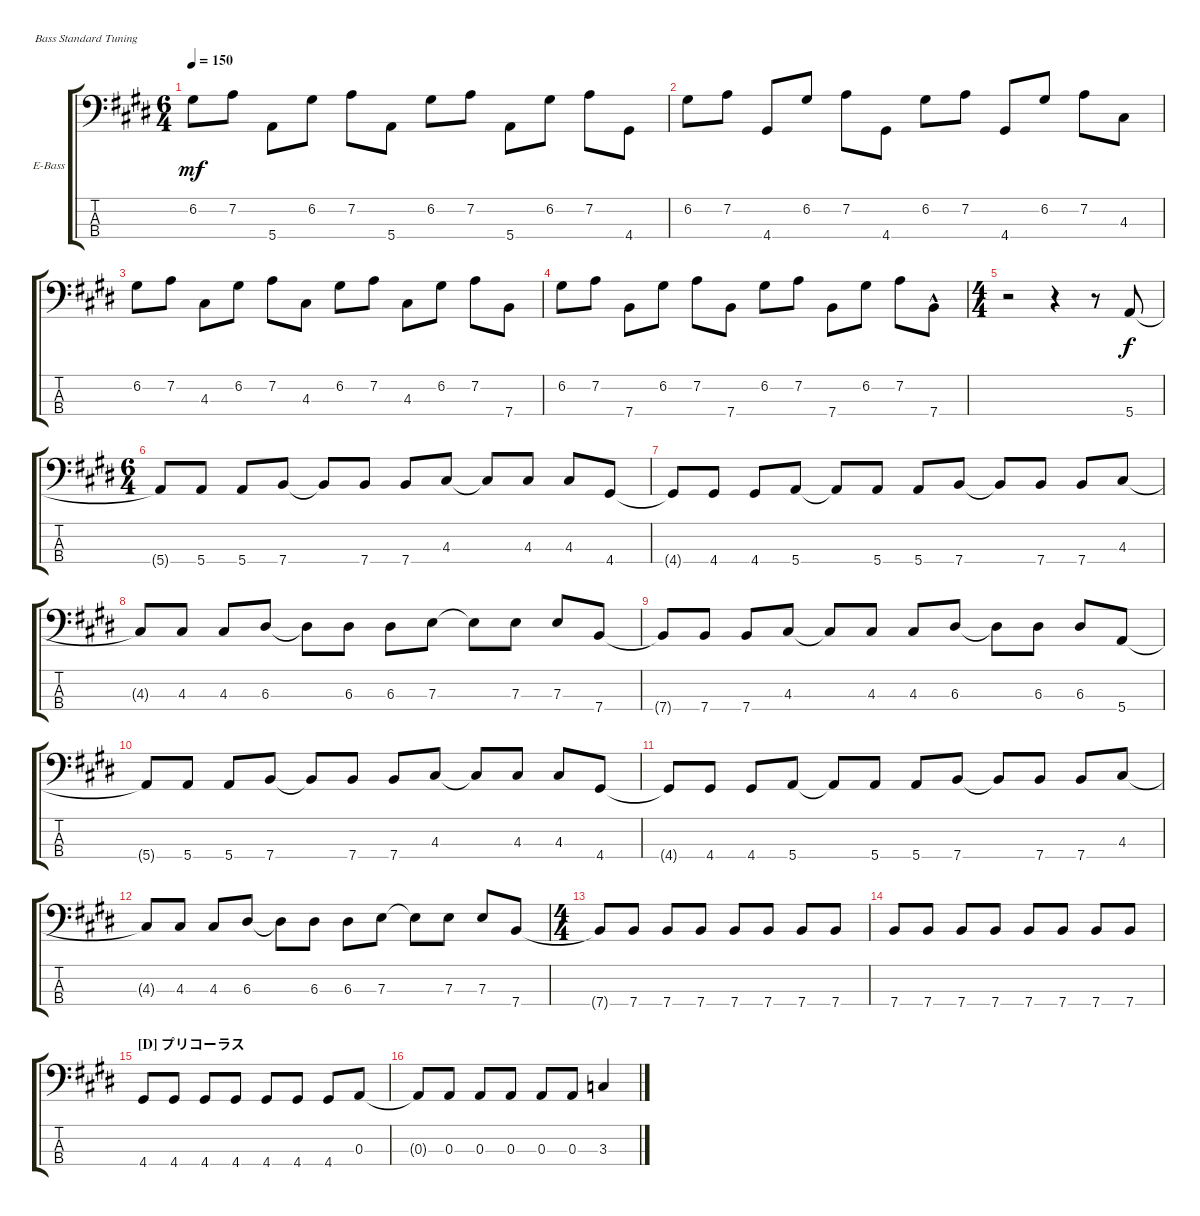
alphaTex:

\bracketExtendMode groupsimilarinstruments
\firstSystemTrackNameOrientation horizontal
\otherSystemsTrackNameOrientation horizontal
\track ("Satoma" "E-Bass") {instrument electricbassfinger}
\staff {score tabs}
\tuning (G2 D2 A1 E1)
\ts (6 4)
\tempo 150
\clef f4
\ks e
6.2.8{dy mf} 7.2.8 5.4.8 6.2.8 7.2.8 5.4.8 6.2.8 7.2.8 5.4.8 6.2.8 7.2.8 4.4.8 |
6.2.8 7.2.8 4.4.8 6.2.8 7.2.8 4.4.8 6.2.8 7.2.8 4.4.8 6.2.8 7.2.8 4.3.8 |
6.2.8 7.2.8 4.3.8 6.2.8 7.2.8 4.3.8 6.2.8 7.2.8 4.3.8 6.2.8 7.2.8 7.4.8 |
6.2.8 7.2.8 7.4.8 6.2.8 7.2.8 7.4.8 6.2.8 7.2.8 7.4.8 6.2.8 7.2.8 7.4{hac}.8 |
\ts (4 4)
r.2 r.4 r.8 5.4.8{dy f} |
\ts (6 4)
5.4{t}.8 5.4.8 5.4.8 7.4.8 7.4{t}.8 7.4.8 7.4.8 4.3.8 4.3{t}.8 4.3.8 4.3.8 4.4.8 |
4.4{t}.8 4.4.8 4.4.8 5.4.8 5.4{t}.8 5.4.8 5.4.8 7.4.8 7.4{t}.8 7.4.8 7.4.8 4.3.8 |
4.3{t}.8 4.3.8 4.3.8 6.3.8 6.3{t}.8 6.3.8 6.3.8 7.3.8 7.3{t}.8 7.3.8 7.3.8 7.4.8 |
7.4{t}.8 7.4.8 7.4.8 4.3.8 4.3{t}.8 4.3.8 4.3.8 6.3.8 6.3{t}.8 6.3.8 6.3.8 5.4.8 |
5.4{t}.8 5.4.8 5.4.8 7.4.8 7.4{t}.8 7.4.8 7.4.8 4.3.8 4.3{t}.8 4.3.8 4.3.8 4.4.8 |
4.4{t}.8 4.4.8 4.4.8 5.4.8 5.4{t}.8 5.4.8 5.4.8 7.4.8 7.4{t}.8 7.4.8 7.4.8 4.3.8 |
4.3{t}.8 4.3.8 4.3.8 6.3.8 6.3{t}.8 6.3.8 6.3.8 7.3.8 7.3{t}.8 7.3.8 7.3.8 7.4.8 |
\ts (4 4)
7.4{t}.8 7.4.8 7.4.8 7.4.8 7.4.8 7.4.8 7.4.8 7.4.8 |
7.4.8 7.4.8 7.4.8 7.4.8 7.4.8 7.4.8 7.4.8 7.4.8 |
\section ("D" "プリコーラス")
4.4.8 4.4.8 4.4.8 4.4.8 4.4.8 4.4.8 4.4.8 0.3.8 |
0.3{t}.8 0.3.8 0.3.8 0.3.8 0.3.8 0.3.8 3.3.4
